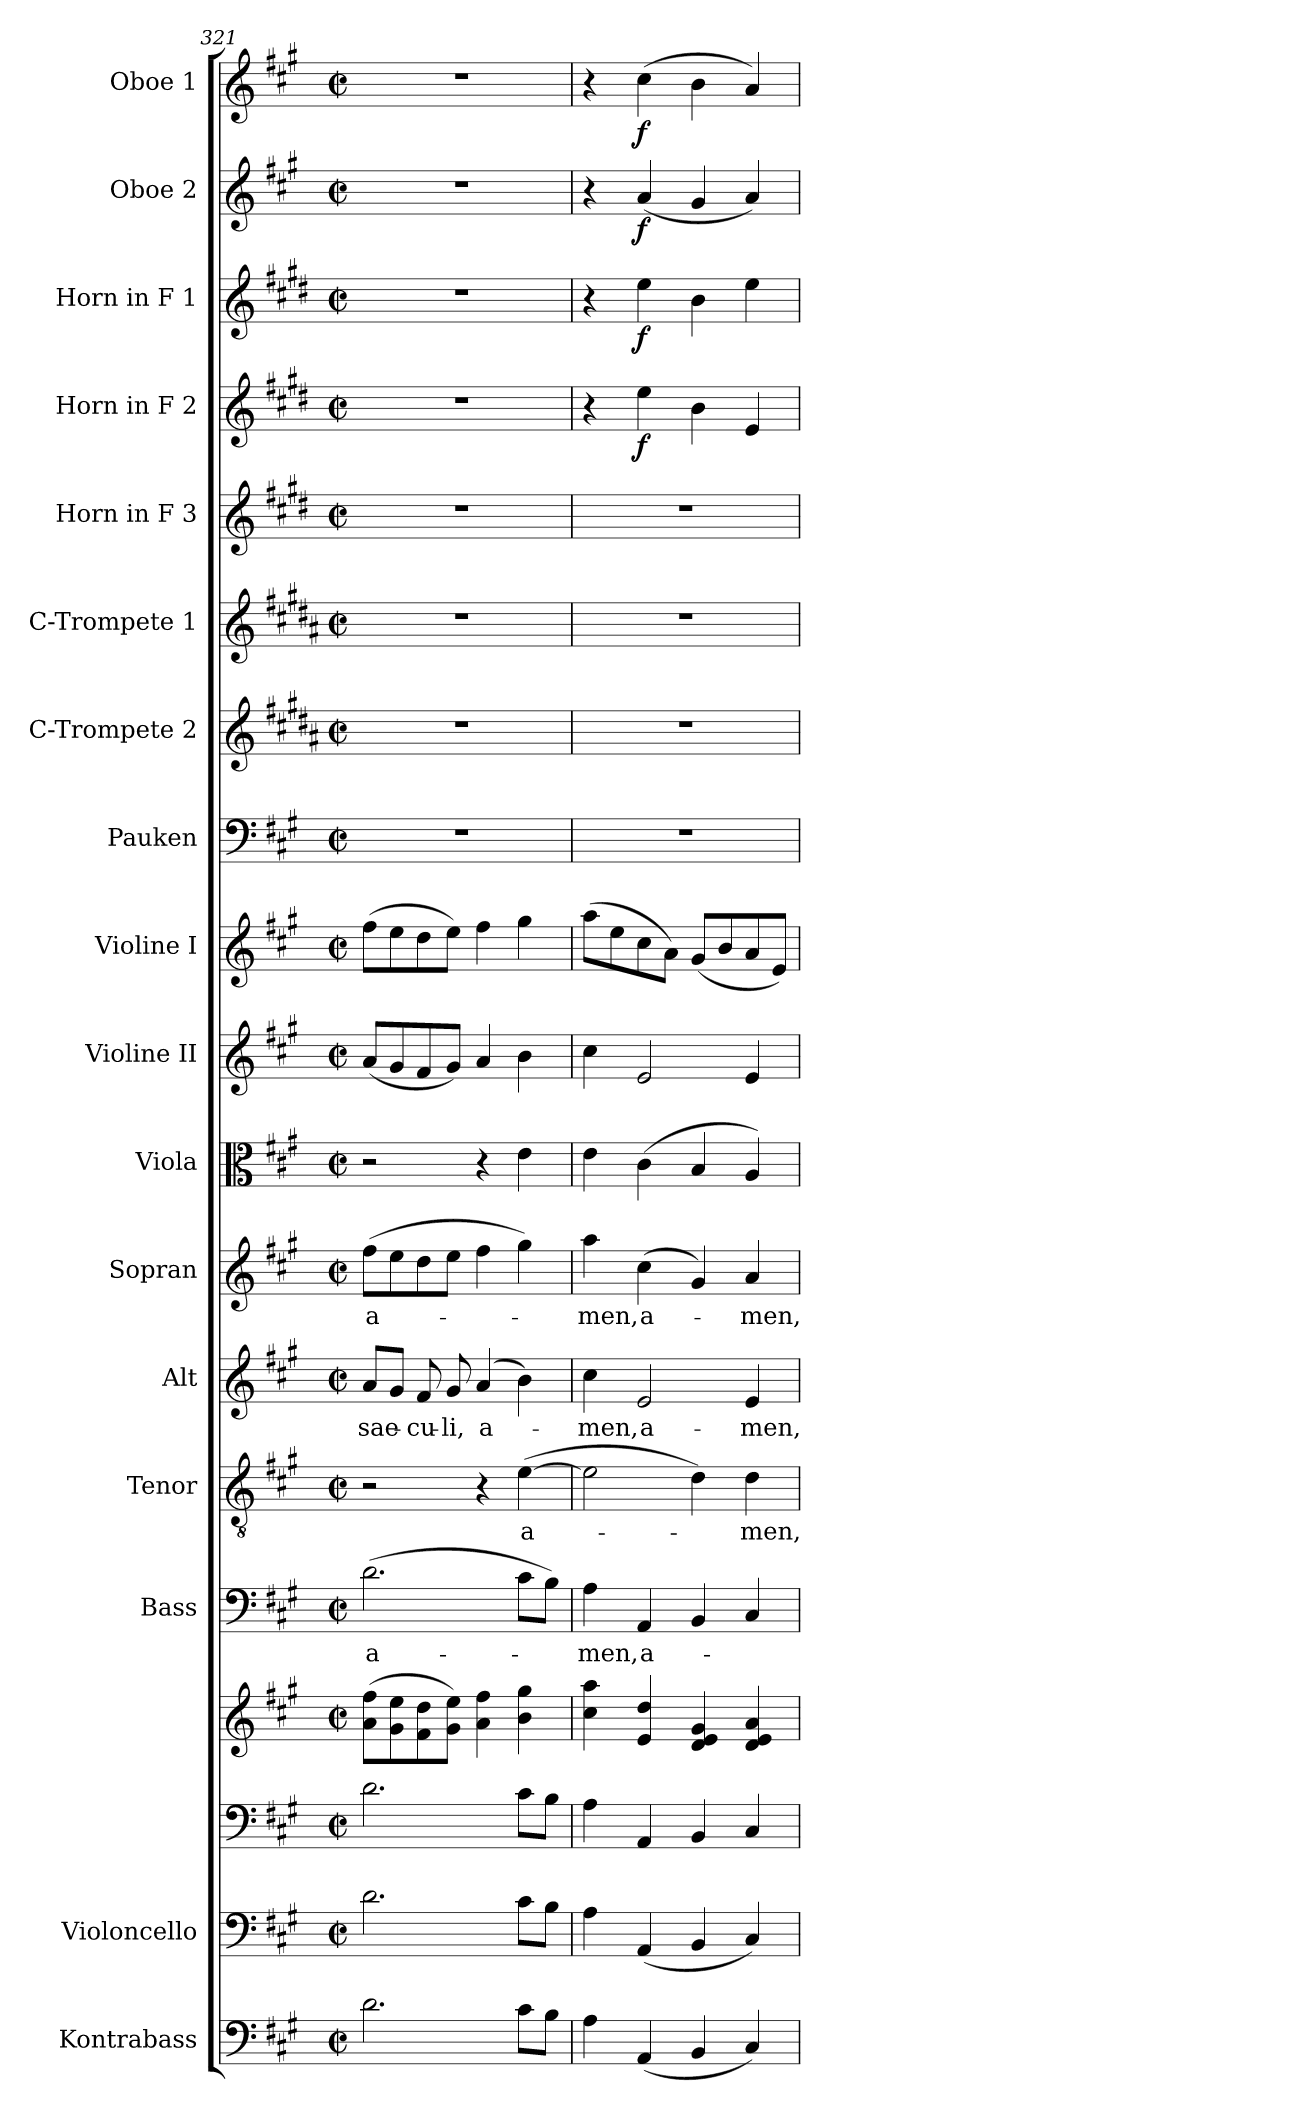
**kern	**kern	**kern	**kern	**kern	**text	**kern	**text	**kern	**text	**kern	**text	**kern	**kern	**kern	**kern	**kern	**kern	**kern	**kern	**dynam	**kern	**dynam	**kern	**dynam	**kern	**dynam
*part18	*part17	*part16	*part16	*part15	*part15	*part14	*part14	*part13	*part13	*part12	*part12	*part11	*part10	*part9	*part8	*part7	*part6	*part5	*part4	*part4	*part3	*part3	*part2	*part2	*part1	*part1
*staff19	*staff18	*staff17	*staff16	*staff15	*staff15	*staff14	*staff14	*staff13	*staff13	*staff12	*staff12	*staff11	*staff10	*staff9	*staff8	*staff7	*staff6	*staff5	*staff4	*staff4	*staff3	*staff3	*staff2	*staff2	*staff1	*staff1
*I"Kontrabass	*I"Violoncello	*	*	*I"Bass	*	*I"Tenor	*	*I"Alt	*	*I"Sopran	*	*I"Viola	*I"Violine II	*I"Violine I	*I"Pauken	*I"C-Trompete 2	*I"C-Trompete 1	*I"Horn in F 3	*I"Horn in F 2	*	*I"Horn in F 1	*	*I"Oboe 2	*	*I"Oboe 1	*
*I'Kb.	*I'Vc.	*	*	*I'B.	*	*I'T.	*	*I'A.	*	*I'S.	*	*I'Vla.	*I'Vl. II	*I'Vl. I	*I'Pk.	*I'C Trp. 2	*I'C Trp. 1	*	*	*	*	*	*I'Ob. 2	*	*I'Ob. 1	*
*clefF4	*clefF4	*clefF4	*clefG2	*clefF4	*	*clefGv2	*	*clefG2	*	*clefG2	*	*clefC3	*clefG2	*clefG2	*clefF4	*clefG2	*clefG2	*clefG2	*clefG2	*	*clefG2	*	*clefG2	*	*clefG2	*
*ITrd7c12	*	*	*	*	*	*	*	*	*	*	*	*	*	*	*	*ITrd1c2	*ITrd1c2	*ITrd4c7	*ITrd4c7	*	*ITrd4c7	*	*	*	*	*
*k[f#c#g#]	*k[f#c#g#]	*k[f#c#g#]	*k[f#c#g#]	*k[f#c#g#]	*	*k[f#c#g#]	*	*k[f#c#g#]	*	*k[f#c#g#]	*	*k[f#c#g#]	*k[f#c#g#]	*k[f#c#g#]	*k[f#c#g#]	*k[f#c#g#]	*k[f#c#g#]	*k[f#c#g#]	*k[f#c#g#]	*	*k[f#c#g#]	*	*k[f#c#g#]	*	*k[f#c#g#]	*
*A:	*A:	*A:	*A:	*A:	*	*A:	*	*A:	*	*A:	*	*A:	*A:	*A:	*A:	*A:	*A:	*A:	*A:	*	*A:	*	*A:	*	*A:	*
*M2/2	*M2/2	*M2/2	*M2/2	*M2/2	*	*M2/2	*	*M2/2	*	*M2/2	*	*M2/2	*M2/2	*M2/2	*M2/2	*M2/2	*M2/2	*M2/2	*M2/2	*	*M2/2	*	*M2/2	*	*M2/2	*
*met(c|)	*met(c|)	*met(c|)	*met(c|)	*met(c|)	*	*met(c|)	*	*met(c|)	*	*met(c|)	*	*met(c|)	*met(c|)	*met(c|)	*met(c|)	*met(c|)	*met(c|)	*met(c|)	*met(c|)	*	*met(c|)	*	*met(c|)	*	*met(c|)	*
=321	=321	=321	=321	=321	=321	=321	=321	=321	=321	=321	=321	=321	=321	=321	=321	=321	=321	=321	=321	=321	=321	=321	=321	=321	=321	=321
!	!	!	!	!	!LO:LY:b	!	!	!	!LO:LY:b	!	!LO:LY:b	!	!	!	!	!	!	!	!	!	!	!	!	!	!	!
2.D\	2.d\	2.d\	(>8a\ 8ff#\L	(>2.d\	a-	2r	.	8a/L	sae-	(>8ff#\L	a-	2r	(<8a/L	(>8ff#\L	1r	1r	1r	1r	1r	.	1r	.	1r	.	1r	.
.	.	.	8g#\ 8ee\	.	.	.	.	8g#/J	.	8ee\	.	.	8g#/	8ee\	.	.	.	.	.	.	.	.	.	.	.	.
!	!	!	!	!	!	!	!	!	!LO:LY:b	!	!	!	!	!	!	!	!	!	!	!	!	!	!	!	!	!
.	.	.	8f#\ 8dd\	.	.	.	.	8f#/	-cu-	8dd\	.	.	8f#/	8dd\	.	.	.	.	.	.	.	.	.	.	.	.
!	!	!	!	!	!	!	!	!	!LO:LY:b	!	!	!	!	!	!	!	!	!	!	!	!	!	!	!	!	!
.	.	.	8g#\ 8ee\J)	.	.	.	.	8g#/	-li,	8ee\J	.	.	8g#/J)	8ee\J)	.	.	.	.	.	.	.	.	.	.	.	.
!	!	!	!	!	!	!	!	!	!LO:LY:b	!	!	!	!	!	!	!	!	!	!	!	!	!	!	!	!	!
.	.	.	4a\ 4ff#\	.	.	4r	.	(4a/	a-	4ff#\	.	4r	4a/	4ff#\	.	.	.	.	.	.	.	.	.	.	.	.
!	!	!	!	!	!	!	!LO:LY:b	!	!	!	!	!	!	!	!	!	!	!	!	!	!	!	!	!	!	!
8C#\L	8c#\L	8c#\L	4b\ 4gg#\	8c#\L	.	(>[4e\	a-	4b\)	.	4gg#\)	.	4e\	4b\	4gg#\	.	.	.	.	.	.	.	.	.	.	.	.
8BB\J	8B\J	8B\J	.	8B\J)	.	.	.	.	.	.	.	.	.	.	.	.	.	.	.	.	.	.	.	.	.	.
!!LO:PB:g=z
=322	=322	=322	=322	=322	=322	=322	=322	=322	=322	=322	=322	=322	=322	=322	=322	=322	=322	=322	=322	=322	=322	=322	=322	=322	=322	=322
!	!	!	!	!	!LO:LY:b	!	!	!	!LO:LY:b	!	!LO:LY:b	!	!	!	!	!	!	!	!	!	!	!	!	!	!	!
4AA\	4A\	4A\	4cc#\ 4aa\	4A\	-men,	2e\]	.	4cc#\	-men,	4aa\	-men,	4e\	4cc#\	(>8aa\L	1r	1r	1r	1r	4r	.	4r	.	4r	.	4r	.
.	.	.	.	.	.	.	.	.	.	.	.	.	.	8ee\	.	.	.	.	.	.	.	.	.	.	.	.
!	!	!	!	!	!LO:LY:b	!	!	!	!LO:LY:b	!	!LO:LY:b	!	!	!	!	!	!	!	!	!LO:DY:b	!	!LO:DY:b	!	!LO:DY:b	!	!LO:DY:b
(<4AAA/	(<4AA/	4AA/	4e/ 4dd/	4AA/	a-	.	.	2e/	a-	(>4cc#\	a-	(>4c#\	2e/	8cc#\	.	.	.	.	4a\	f	4a\	f	(<4a/	f	(>4cc#\	f
.	.	.	.	.	.	.	.	.	.	.	.	.	.	8a\J)	.	.	.	.	.	.	.	.	.	.	.	.
4BBB/	4BB/	4BB/	4d/ 4e/ 4g#/	4BB/	.	4d\)	.	.	.	4g#/)	.	4B/	.	(<8g#/L	.	.	.	.	4e\	.	4e\	.	4g#/	.	4b\	.
.	.	.	.	.	.	.	.	.	.	.	.	.	.	8b/	.	.	.	.	.	.	.	.	.	.	.	.
!	!	!	!	!	!	!	!LO:LY:b	!	!LO:LY:b	!	!LO:LY:b	!	!	!	!	!	!	!	!	!	!	!	!	!	!	!
4CC#/)	4C#/)	4C#/	4d/ 4e/ 4a/	4C#/	.	4d\	-men,	4e/	-men,	4a/	-men,	4A/)	4e/	8a/	.	.	.	.	4A/	.	4a\	.	4a/)	.	4a/)	.
.	.	.	.	.	.	.	.	.	.	.	.	.	.	8e/J)	.	.	.	.	.	.	.	.	.	.	.	.
=	=	=	=	=	=	=	=	=	=	=	=	=	=	=	=	=	=	=	=	=	=	=	=	=	=	=
*-	*-	*-	*-	*-	*-	*-	*-	*-	*-	*-	*-	*-	*-	*-	*-	*-	*-	*-	*-	*-	*-	*-	*-	*-	*-	*-
